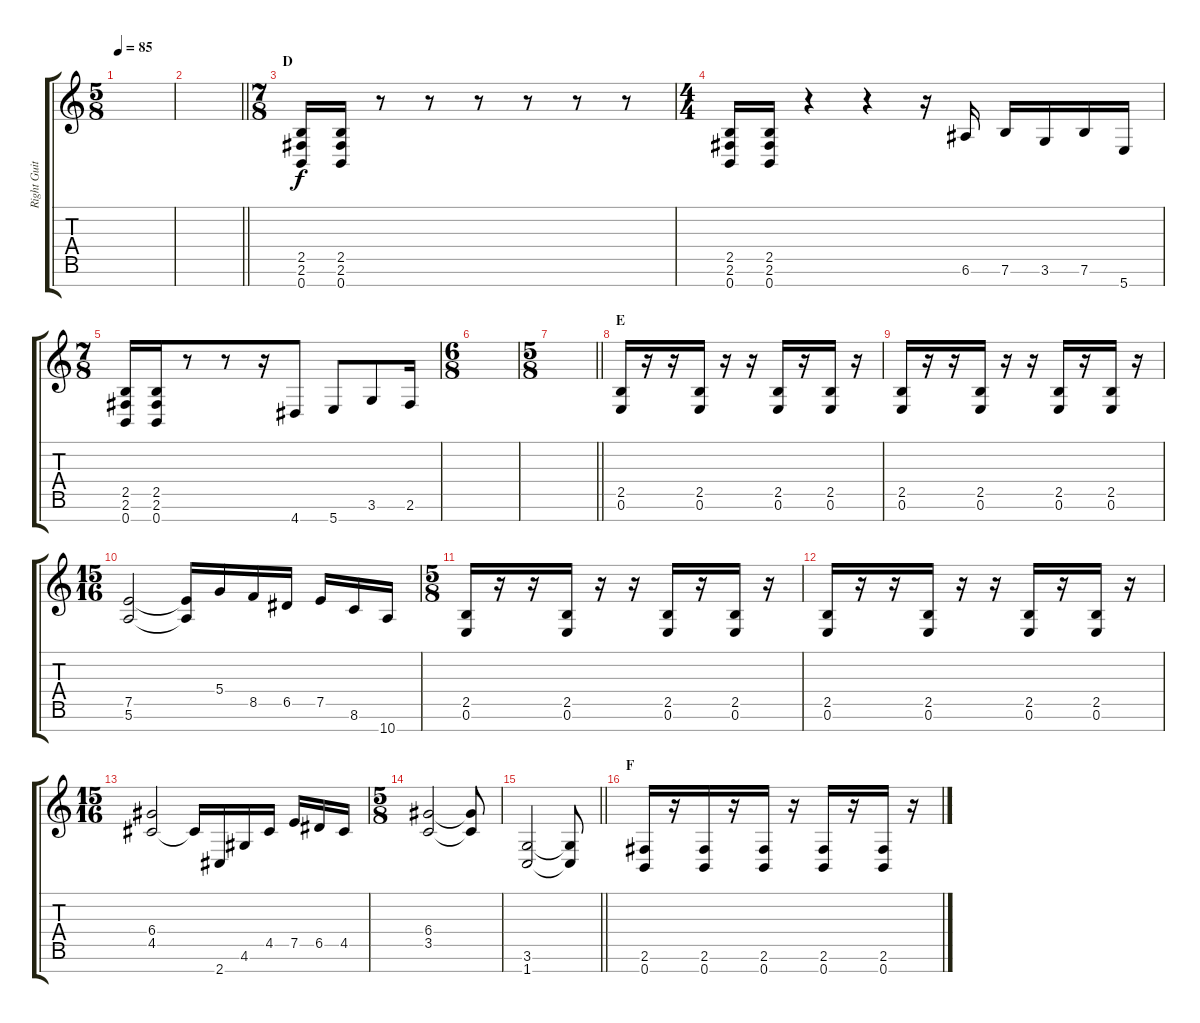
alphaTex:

\track ("Right Guitar" "Right Guit") {instrument overdrivenguitar}
\staff {score tabs}
\tuning (E4 B3 G3 D3 A2 E2 B1) {hide}
\ts (5 8)
\tempo 85
\clef g2
\ks c
|
\barLineRight lightlight
|
\ts (7 8)
\section ("" "D")
(2.5 2.6 0.7).16 (2.5 2.6 0.7).16 r.8 r.8 r.8 r.8 r.8 r.8 |
\ts (4 4)
(2.5 2.6 0.7).16 (2.5 2.6 0.7).16 r.4 r.4 r.16 6.6.16 7.6.16 3.6.16 7.6.16 5.7.16 |
\ts (7 8)
(2.5 2.6 0.7).16 (2.5 2.6 0.7).16 r.8 r.8 r.16 4.7.8 5.7.8 3.6.8 2.6.16 |
\ts (6 8)
|
\ts (5 8)
\barLineRight lightlight
|
\section ("" "E")
(2.5 0.6).16 r.16 r.16 (2.5 0.6).16 r.16 r.16 (2.5 0.6).16 r.16 (2.5 0.6).16 r.16 |
(2.5 0.6).16 r.16 r.16 (2.5 0.6).16 r.16 r.16 (2.5 0.6).16 r.16 (2.5 0.6).16 r.16 |
\ts (15 16)
(7.5 5.6).2 (7.5{t} 5.6{t}).16 5.4.16 8.5.16 6.5.16 7.5.16 8.6.16 10.7.16 |
\ts (5 8)
(2.5 0.6).16 r.16 r.16 (2.5 0.6).16 r.16 r.16 (2.5 0.6).16 r.16 (2.5 0.6).16 r.16 |
(2.5 0.6).16 r.16 r.16 (2.5 0.6).16 r.16 r.16 (2.5 0.6).16 r.16 (2.5 0.6).16 r.16 |
\ts (15 16)
(6.4 4.5).2 4.5{t}.16 2.7.16 4.6.16 4.5.16 7.5.16 6.5.16 4.5.16 |
\ts (5 8)
(6.4 3.5).2 (6.4{t} 3.5{t}).8 |
\barLineRight lightlight
(3.6 1.7).2 (3.6{t} 1.7{t}).8 |
\section ("" "F")
(2.6 0.7).16 r.16 (2.6 0.7).16 r.16 (2.6 0.7).16 r.16 (2.6 0.7).16 r.16 (2.6 0.7).16 r.16
